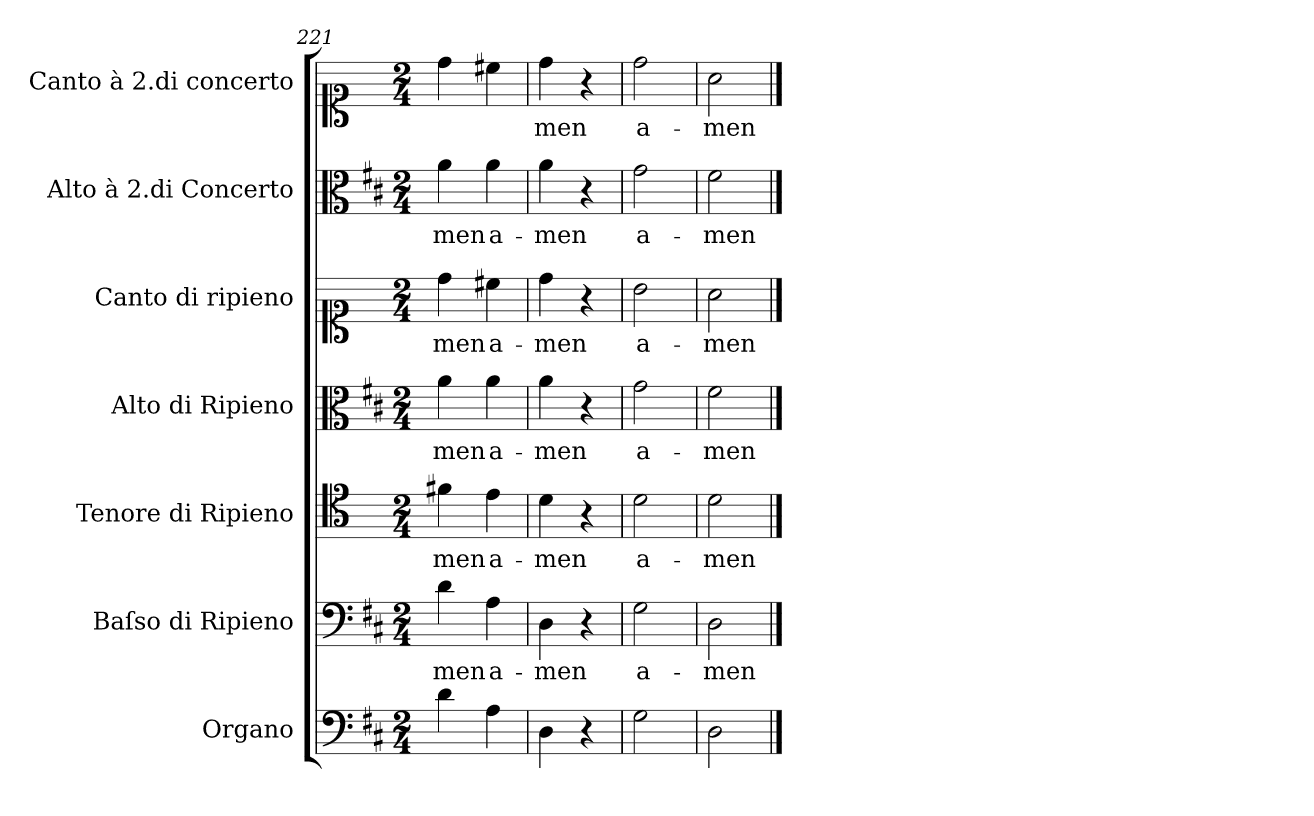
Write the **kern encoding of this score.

**kern	**kern	**text	**kern	**text	**kern	**text	**kern	**text	**kern	**text	**kern	**text
*part7	*part6	*part6	*part5	*part5	*part4	*part4	*part3	*part3	*part2	*part2	*part1	*part1
*staff7	*staff6	*staff6	*staff5	*staff5	*staff4	*staff4	*staff3	*staff3	*staff2	*staff2	*staff1	*staff1
*I"Organo	*I"Baſso di Ripieno	*	*I"Tenore di Ripieno	*	*I"Alto di Ripieno	*	*I"Canto di ripieno	*	*I"Alto à 2.di Concerto	*	*I"Canto à 2.di concerto	*
*I'org	*I'B rip	*	*I'T rip	*	*I'A rip	*	*	*	*I'A conc	*	*	*
*clefF4	*clefF4	*	*clefC4	*	*clefC3	*	*clefC1	*	*clefC3	*	*clefC1	*
*k[f#c#]	*k[f#c#]	*	*k[]	*	*k[f#c#]	*	*k[]	*	*k[f#c#]	*	*k[]	*
*M2/4	*M2/4	*	*M2/4	*	*M2/4	*	*M2/4	*	*M2/4	*	*M2/4	*
=221	=221	=221	=221	=221	=221	=221	=221	=221	=221	=221	=221	=221
!	!	!LO:LY:i	!	!LO:LY:i	!	!LO:LY:i	!	!	!	!	!	!
4d\	4d\	-men	4f#\	-men	4a\	-men	4dd\	-men	4a\	-men	4dd\	.
!	!	!	!	!	!	!	!	!LO:LY:i	!	!	!	!
4A\	4A\	a-	4e\	a-	4a\	a-	4cc#\	a-	4a\	a-	4cc#\	.
=222	=222	=222	=222	=222	=222	=222	=222	=222	=222	=222	=222	=222
!	!	!	!	!	!	!	!	!LO:LY:i	!	!	!	!
4D\	4D\	-men	4d\	-men	4a\	-men	4dd\	-men	4a\	-men	4dd\	-men
4r	4r	.	4r	.	4r	.	4r	.	4r	.	4r	.
=223	=223	=223	=223	=223	=223	=223	=223	=223	=223	=223	=223	=223
2G\	2G\	a-	2d\	a-	2g\	a-	2b\	a-	2g\	a-	2dd\	a-
=224	=224	=224	=224	=224	=224	=224	=224	=224	=224	=224	=224	=224
2D	2D\	-men	2d\	-men	2f#\	-men	2a\	-men	2f#\	-men	2a\	-men
==	==	==	==	==	==	==	==	==	==	==	==	==
*-	*-	*-	*-	*-	*-	*-	*-	*-	*-	*-	*-	*-
